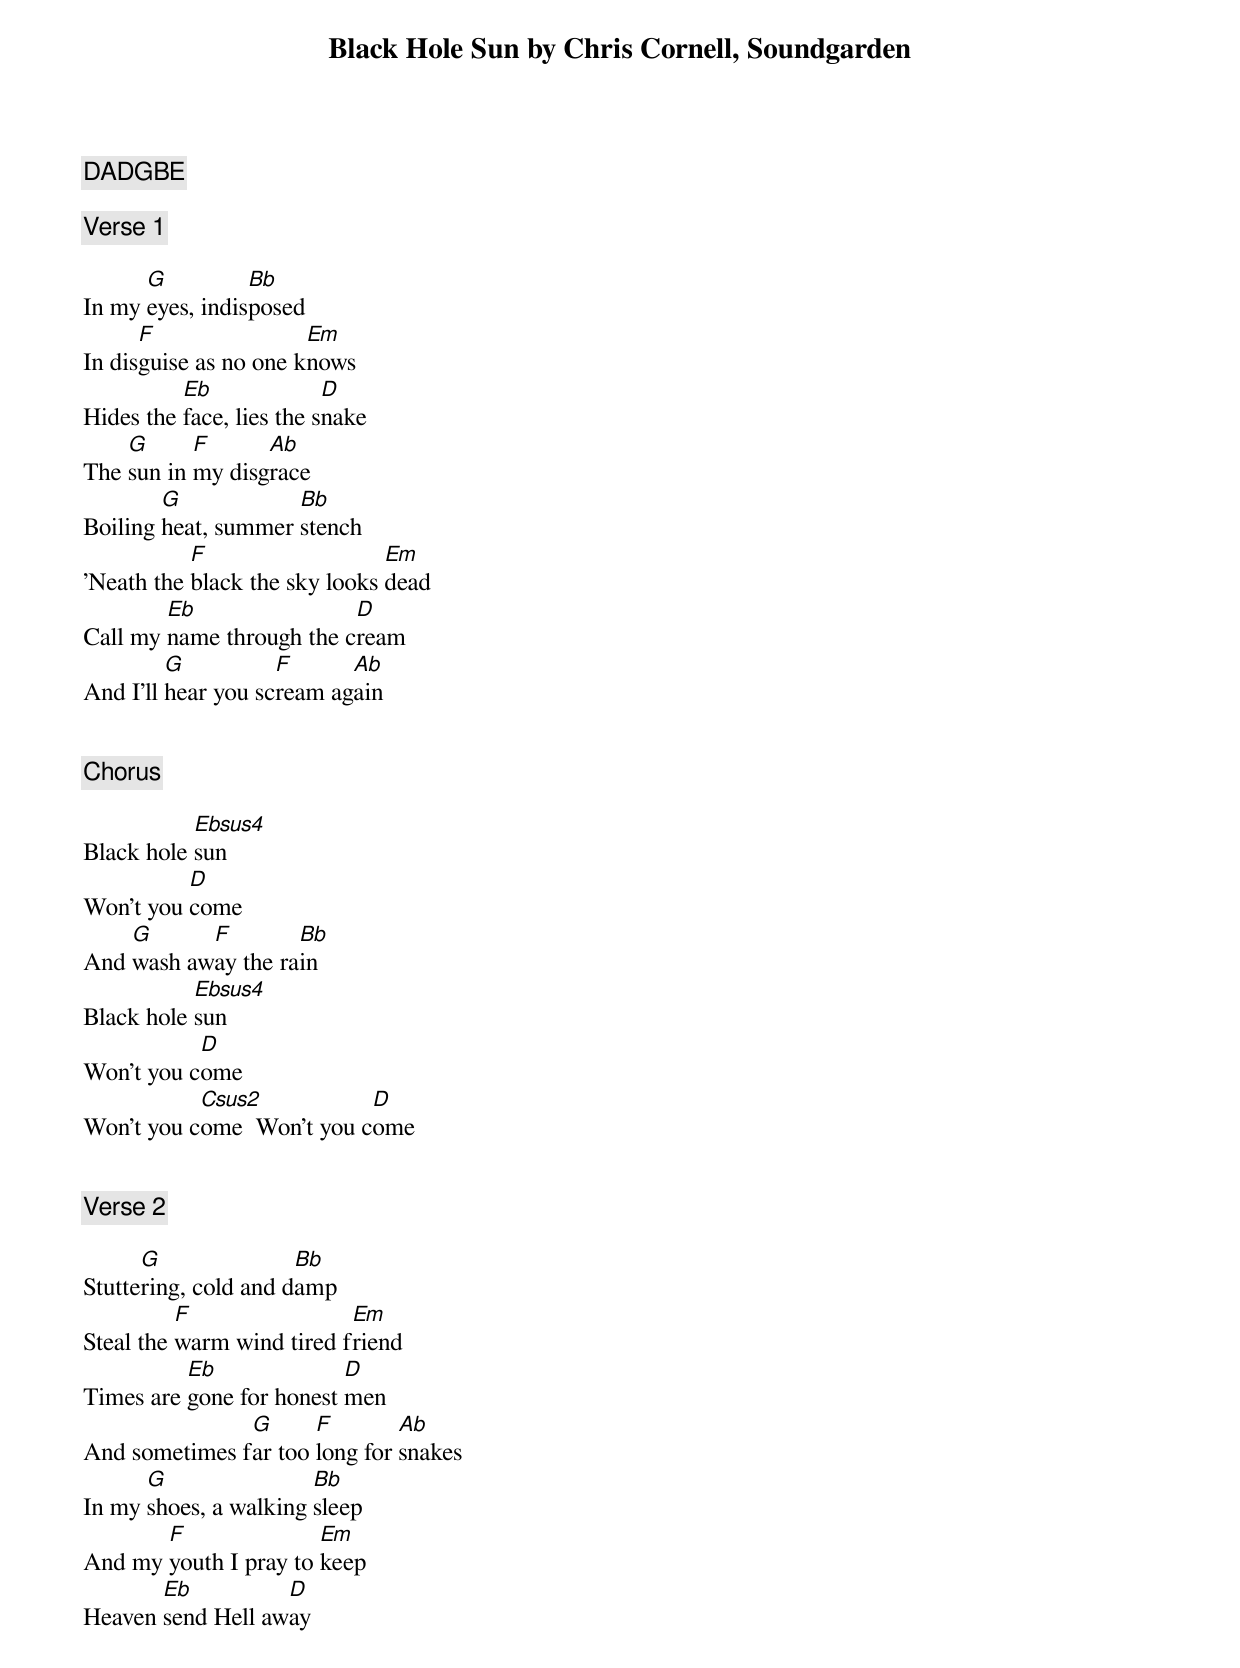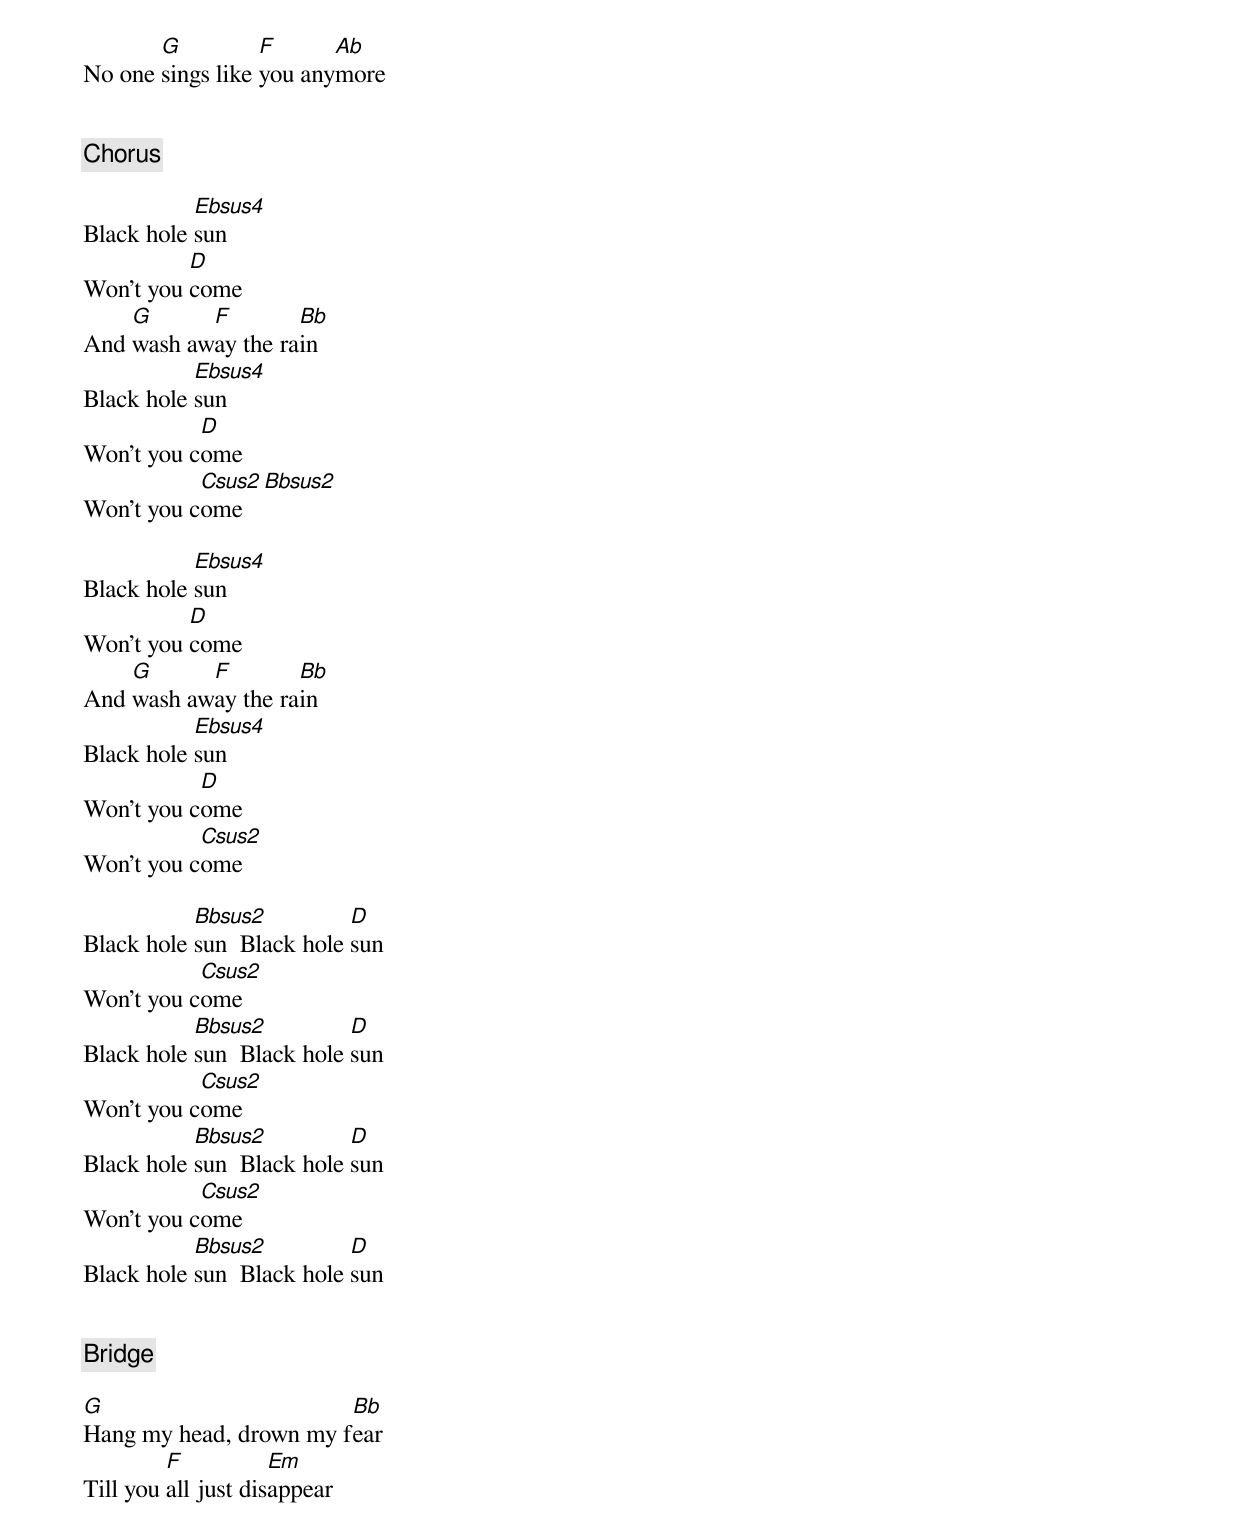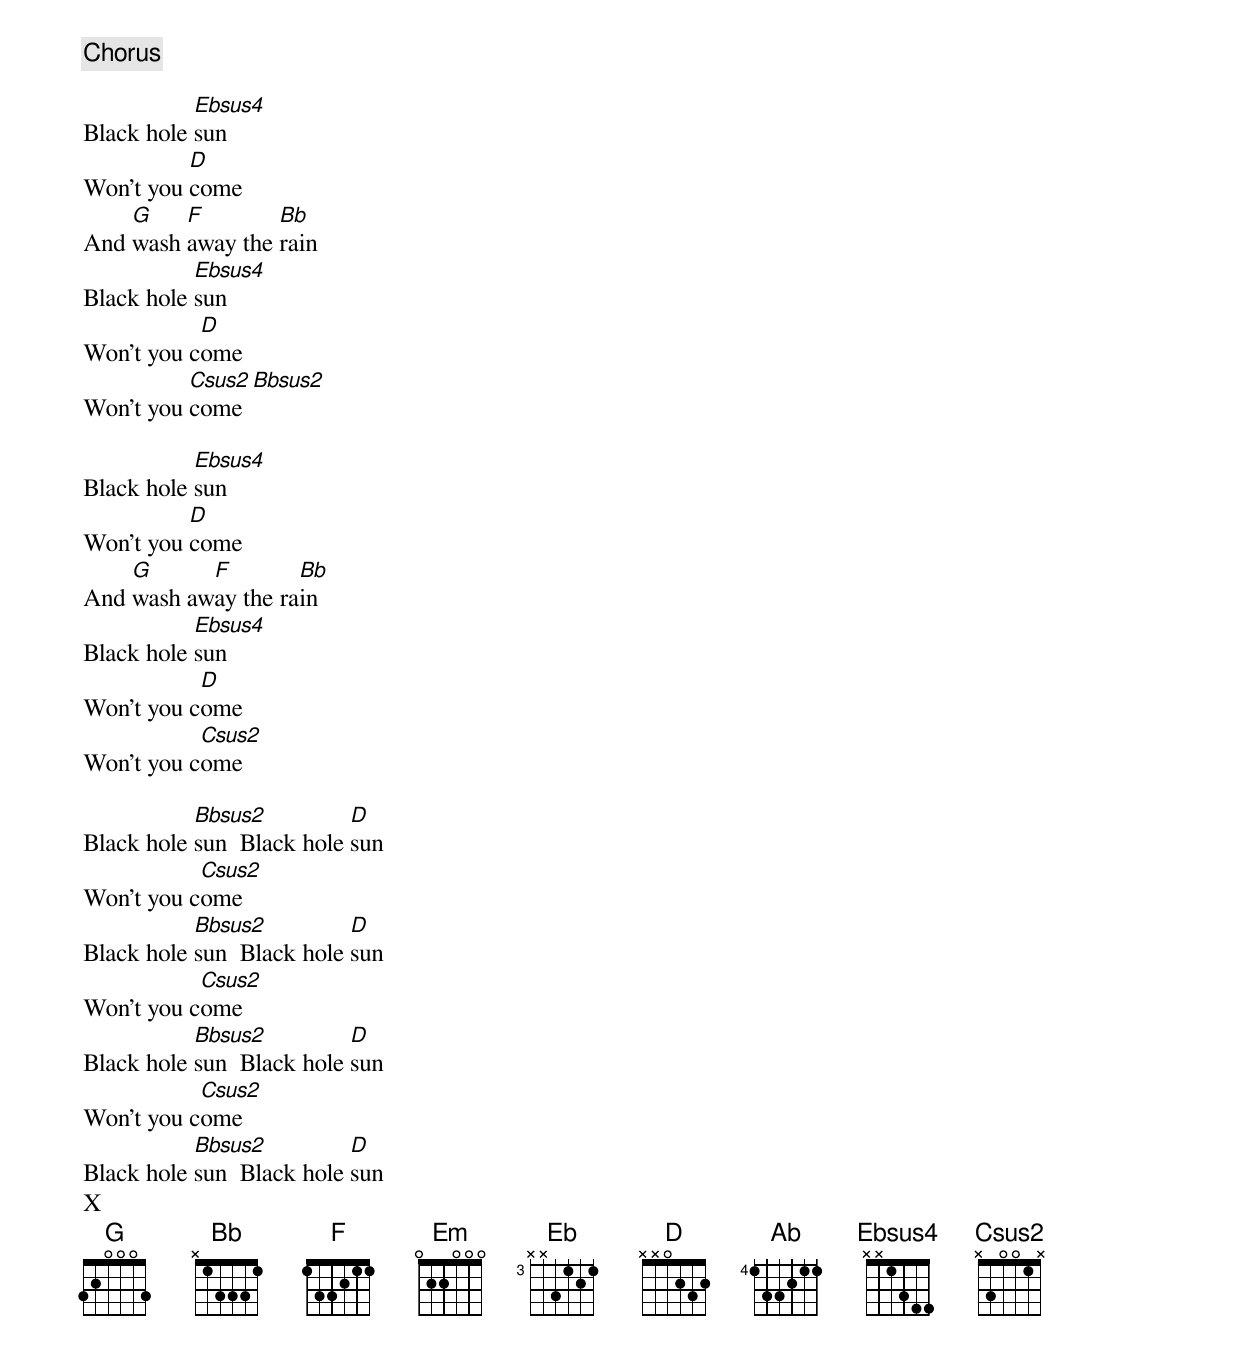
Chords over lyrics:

Black Hole Sun by Chris Cornell, Soundgarden

DADGBE

[Verse 1]

      G          Bb
In my eyes, indisposed
      F                Em
In disguise as no one knows
          Eb              D
Hides the face, lies the snake
    G      F      Ab
The sun in my disgrace
        G            Bb
Boiling heat, summer stench
           F                   Em
'Neath the black the sky looks dead
        Eb                D
Call my name through the cream
         G          F      Ab
And I'll hear you scream again


[Chorus]

           Ebsus4
Black hole sun
          D
Won't you come
    G      F        Bb
And wash away the rain
           Ebsus4
Black hole sun
           D
Won't you come
           Csus2           D
Won't you come  Won't you come


[Verse 2]

      G               Bb
Stuttering, cold and damp
          F                Em
Steal the warm wind tired friend
          Eb              D
Times are gone for honest men
               G      F        Ab
And sometimes far too long for snakes
      G                Bb
In my shoes, a walking sleep
       F               Em
And my youth I pray to keep
       Eb          D
Heaven send Hell away
       G          F      Ab
No one sings like you anymore


[Chorus]

           Ebsus4
Black hole sun
          D
Won't you come
    G      F        Bb
And wash away the rain
           Ebsus4
Black hole sun
           D
Won't you come
           Csus2    Bbsus2
Won't you come

           Ebsus4
Black hole sun
          D
Won't you come
    G      F        Bb
And wash away the rain
           Ebsus4
Black hole sun
           D
Won't you come
           Csus2
Won't you come

           Bbsus2          D
Black hole sun  Black hole sun
           Csus2
Won't you come
           Bbsus2          D
Black hole sun  Black hole sun
           Csus2
Won't you come
           Bbsus2          D
Black hole sun  Black hole sun
           Csus2
Won't you come
           Bbsus2          D
Black hole sun  Black hole sun


[Bridge]

G                       Bb
Hang my head, drown my fear
         F           Em
Till you all just disappear


[Chorus]

           Ebsus4
Black hole sun
          D
Won't you come
    G    F        Bb
And wash away the rain
           Ebsus4
Black hole sun
           D
Won't you come
          Csus2    Bbsus2
Won't you come

           Ebsus4
Black hole sun
          D
Won't you come
    G      F        Bb
And wash away the rain
           Ebsus4
Black hole sun
           D
Won't you come
           Csus2
Won't you come

           Bbsus2          D
Black hole sun  Black hole sun
           Csus2
Won't you come
           Bbsus2          D
Black hole sun  Black hole sun
           Csus2
Won't you come
           Bbsus2          D
Black hole sun  Black hole sun
           Csus2
Won't you come
           Bbsus2          D
Black hole sun  Black hole sun
X
